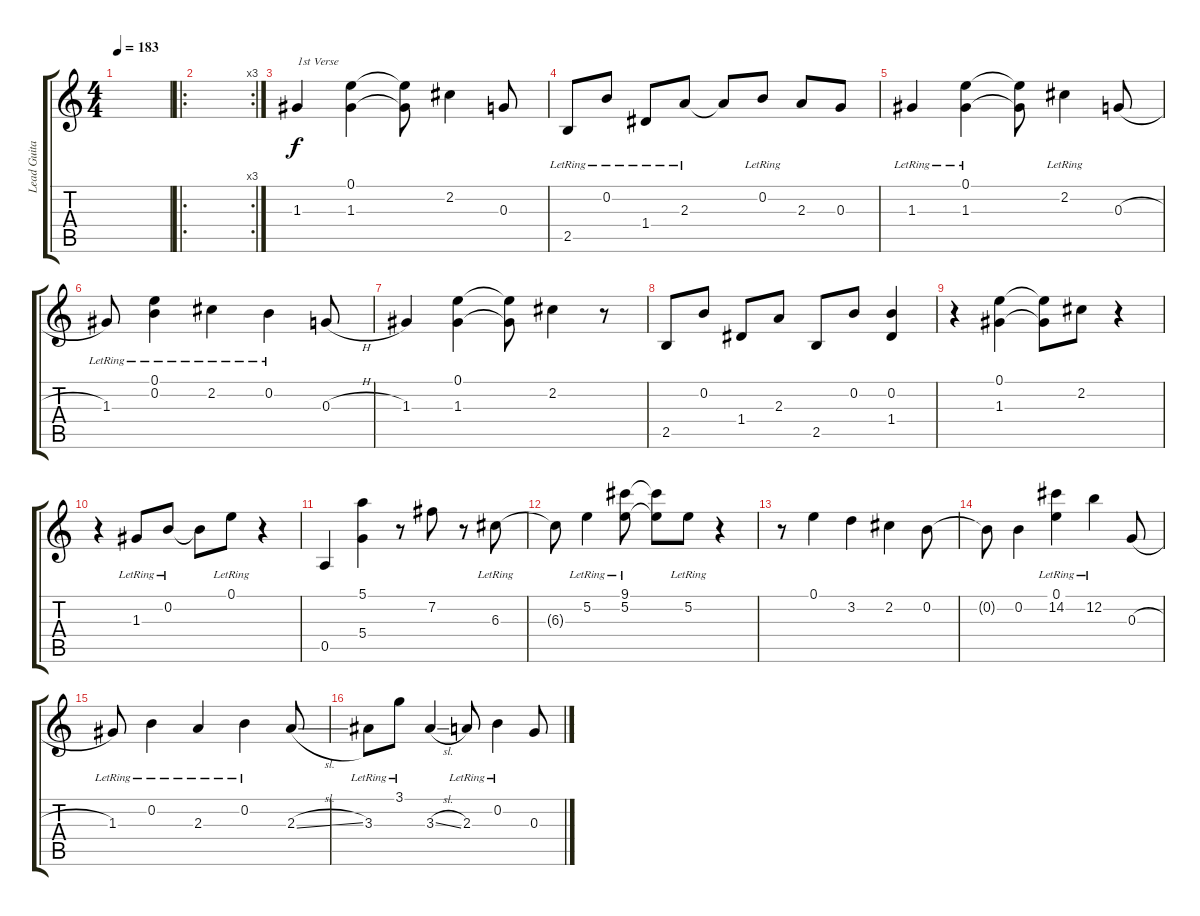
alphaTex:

\track ("Lead Guitar" "Lead Guita") {instrument electricguitarjazz}
\staff {score tabs}
\tuning (E4 B3 G3 D3 A2 E2) {hide}
\ts (4 4)
\tempo 183
\clef g2
\ks c
|
\ro
\rc 3
|
1.3.4{txt "1st Verse"} (0.1 1.3).4 (0.1{t} 1.3{t}).8 2.2.4 0.3.8 |
2.5{lr}.8 0.2{lr}.8 1.4{lr}.8 2.3{lr}.8 2.3{t}.8 0.2{lr}.8 2.3.8 0.3.8 |
1.3{lr}.4 (0.1{lr} 1.3{lr}).4 (0.1{t} 1.3{t}).8 2.2{lr}.4 0.3{h}.8 |
1.3{lr}.8 (0.1{lr} 0.2{lr}).4 2.2{lr}.4 0.2{lr}.4 0.3{h}.8 |
1.3.4 (0.1 1.3).4 (0.1{t} 1.3{t}).8 2.2.4 r.8 |
2.5.8 0.2.8 1.4.8 2.3.8 2.5.8 0.2.8 (0.2 1.4).4 |
r.4 (0.1 1.3).4 (0.1{t} 1.3{t}).8 2.2.8 r.4 |
r.4 1.3{lr}.8 0.2{lr}.8 0.2{t}.8 0.1{lr}.8 r.4 |
0.5.4 (5.1 5.4).4 r.8 7.2.8 r.8 6.3{lr}.8 |
6.3{t}.8 5.2{lr}.4 (9.1{lr} 5.2{lr}).8 (9.1{t} 5.2{t}).8 5.2{lr}.8 r.4 |
r.8 0.1.4 3.2.4 2.2.4 0.2.8 |
0.2{t}.8 0.2.4 (0.1{lr} 14.2{lr}).4 12.2{lr}.4 0.3{h}.8 |
1.3{lr}.8 0.2{lr}.4 2.3{lr}.4 0.2{lr}.4 2.3{sl}.8 |
3.3{lr}.8 3.1{lr}.8 3.3{sl}.4 2.3{lr}.8 0.2{lr}.4 0.3{h}.8
